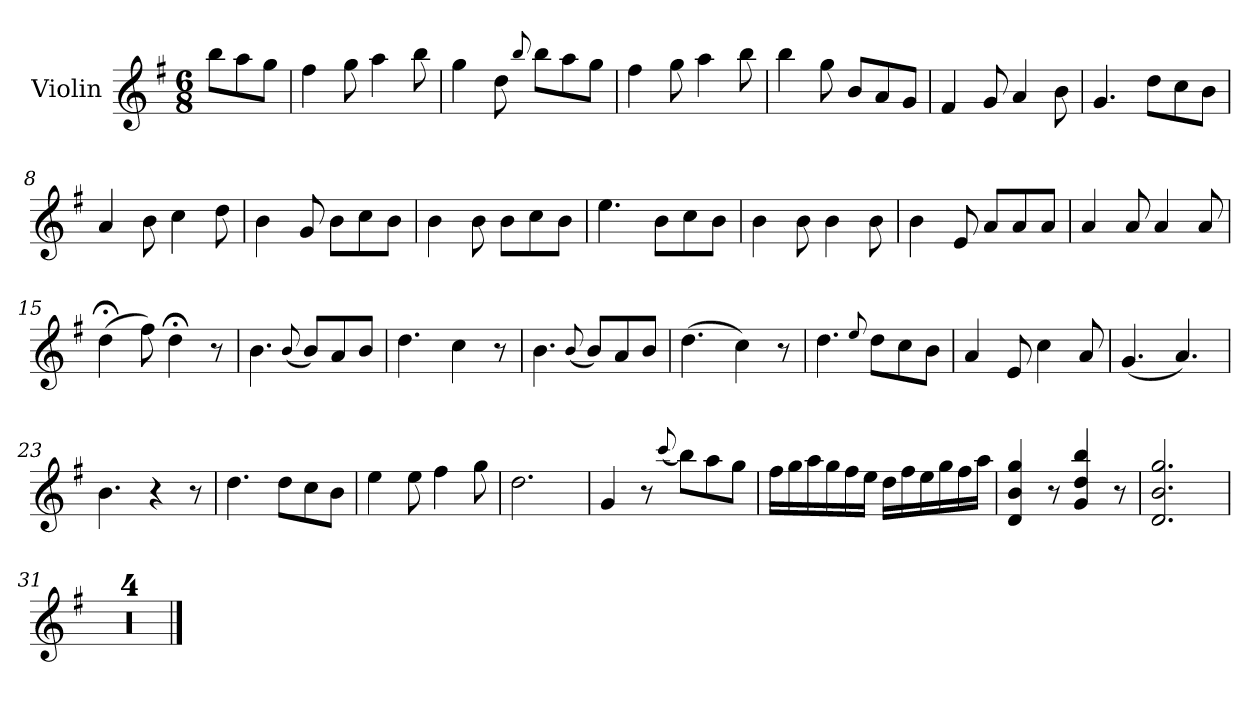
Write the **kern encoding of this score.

**kern
*part1
*staff1
*I"Violin
*I'Vln.
*clefG2
*k[f#]
*M6/8
=1
8bb\L
8aa\
8gg\J
=2
4ff#\
8gg\
4aa\
8bb\
=3
4gg\
8dd\
8qqbb/
8bb\L
8aa\
8gg\J
=4
4ff#\
8gg\
4aa\
8bb\
=5
4bb\
8gg\
8b/L
8a/
8g/J
=6
4f#/
8g/
4a/
8b\
=7
4.g/
8dd\L
8cc\
8b\J
!!LO:LB:g=z
=8
4a/
8b\
4cc\
8dd\
=9
4b\
8g/
8b\L
8cc\
8b\J
=10
4b\
8b\
8b\L
8cc\
8b\J
=11
4.ee\
8b\L
8cc\
8b\J
=12
4b\
8b\
4b\
8b\
=13
4b\
8e/
8a/L
8a/
8a/J
=14
4a/
8a/
4a/
8a/
!!LO:LB:g=z
=15
(>4dd;<\
8ff#\)
4dd;<\
8r
=16
4.b\
(<8qqb/
8b/L)
8a/
8b/J
=17
4.dd\
4cc\
8r
=18
4.b\
(<8qqb/
8b/L)
8a/
8b/J
=19
(>4.dd\
4cc\)
8r
=20
4.dd\
8qqee/
8dd\L
8cc\
8b\J
=21
4a/
8e/
4cc\
8a/
!!LO:LB:g=z
=22
(<4.g/
4.a/)
=23
4.b\
4r
8r
=24
4.dd\
8dd\L
8cc\
8b\J
=25
4ee\
8ee\
4ff#\
8gg\
=26
2.dd\
=27
4g/
8r
(<8qqccc/
8bb\L)
8aa\
8gg\J
!!LO:LB:g=z
=28
16ff#\LL
16gg\
16aa\
16gg\
16ff#\
16ee\JJ
16dd\LL
16ff#\
16ee\
16gg\
16ff#\
16aa\JJ
=29
4d/ 4b/ 4gg/
8r
4g/ 4dd/ 4bb/
8r
=30
2.d/ 2.b/ 2.gg/
=31
2.r
=32
2.r
=33
2.r
=34
2.r
==
*-
